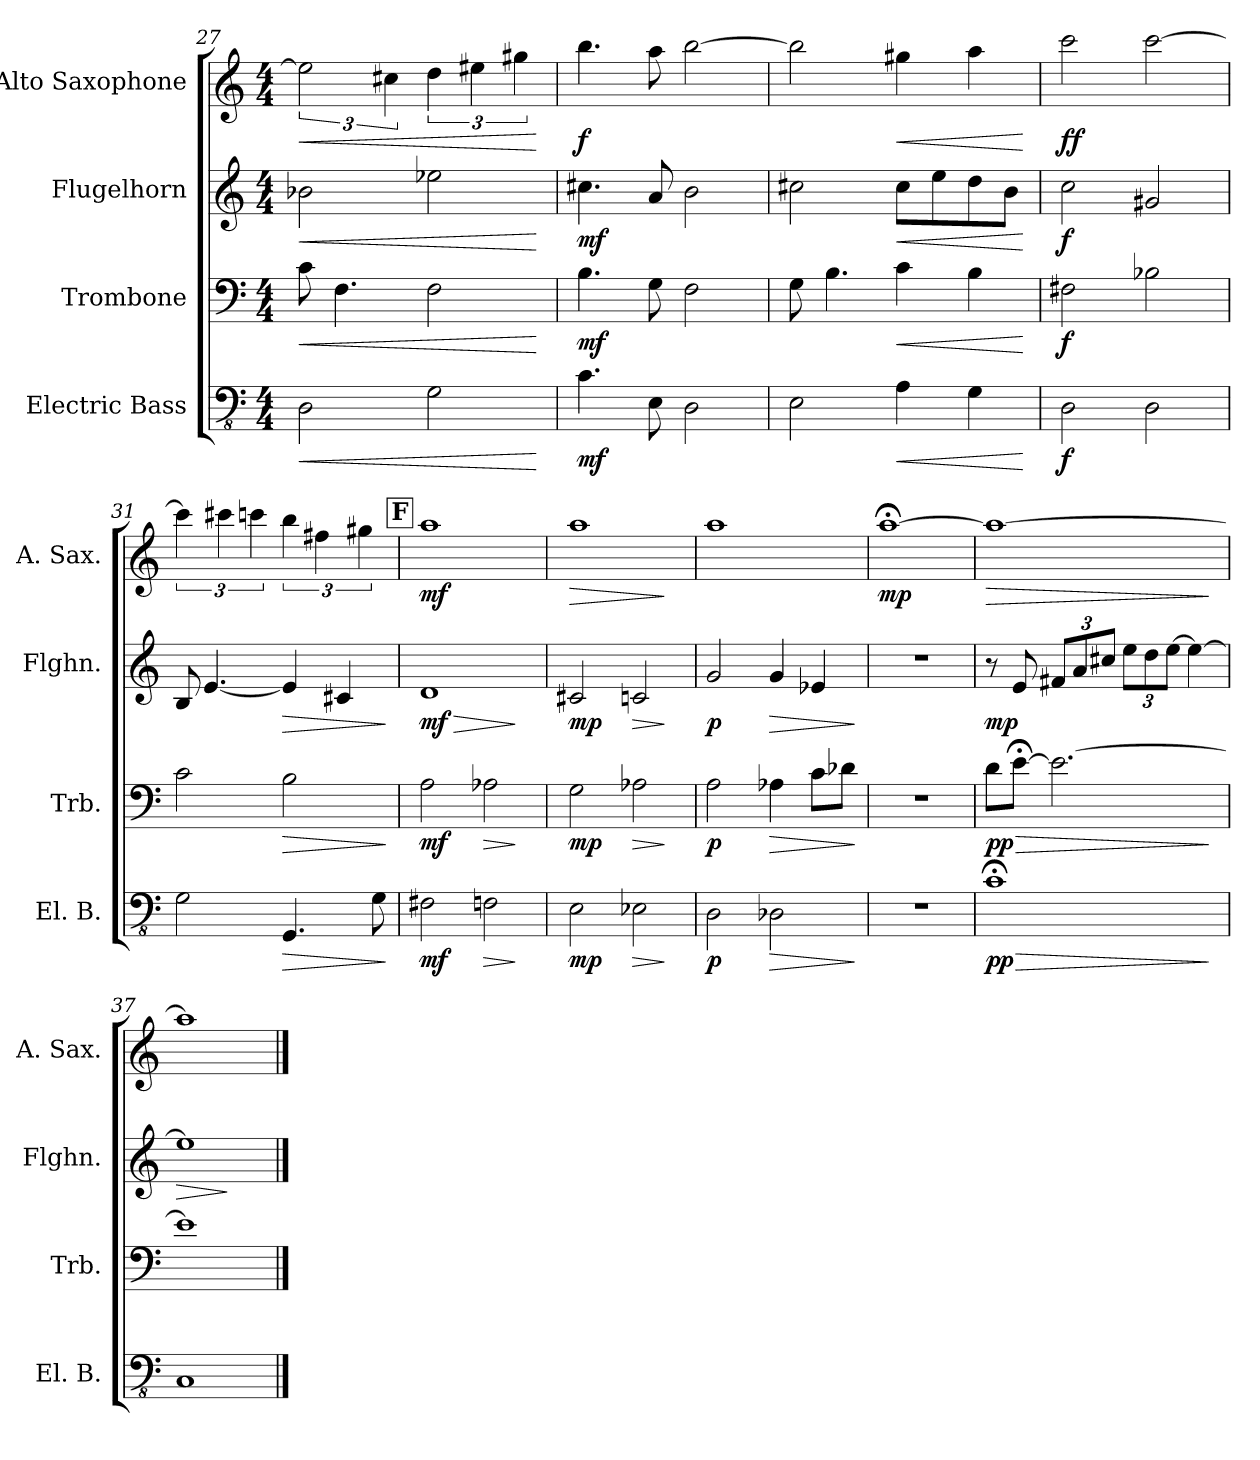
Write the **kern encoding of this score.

**kern	**dynam	**kern	**dynam	**kern	**dynam	**kern	**dynam
*part4	*part4	*part3	*part3	*part2	*part2	*part1	*part1
*staff4	*staff4	*staff3	*staff3	*staff2	*staff2	*staff1	*staff1
*I"Electric Bass	*	*I"Trombone	*	*I"Flugelhorn	*	*I"Alto Saxophone	*
*I'El. B.	*	*I'Trb.	*	*I'Flghn.	*	*I'A. Sax.	*
*clefFv4	*	*clefF4	*	*clefG2	*	*clefG2	*
*	*	*	*	*ITrd1c2	*	*ITrd5c9	*
*k[]	*	*k[]	*	*k[b-e-]	*	*k[b-e-a-]	*
*M4/4	*	*M4/4	*	*M4/4	*	*M4/4	*
=27	=27	=27	=27	=27	=27	=27	=27
!	!LO:HP:b	!	!LO:HP:b	!	!LO:HP:b	!	!LO:HP:b
2DD\	<	8c\	<	2a-X\	<	3g\]	<
.	.	4.F\	.	.	.	.	.
.	.	.	.	.	.	6en\	.
2GG\	.	2F\	.	2dd-X\	.	6f\	.
.	.	.	.	.	.	6g#X\	.
.	.	.	.	.	.	6bn\	.
.	[	.	[	.	[	.	[
=28	=28	=28	=28	=28	=28	=28	=28
!	!LO:DY:b	!	!LO:DY:b	!	!LO:DY:b	!	!LO:DY:b
4.C\	mf	4.B\	mf	4.bn\	mf	4.dd\	f
8EE\	.	8G\	.	8g/	.	8cc\	.
2DD\	.	2F\	.	2a\	.	[2dd\	.
=29	=29	=29	=29	=29	=29	=29	=29
2EE\	.	8G\	.	2bn\	.	2dd\]	.
.	.	4.B\	.	.	.	.	.
!	!LO:HP:b	!	!LO:HP:b	!	!LO:HP:b	!	!LO:HP:b
4AA\	<	4c\	<	8b\L	<	4bn\	<
.	.	.	.	8dd\	.	.	.
4GG\	.	4B\	.	8cc\	.	4cc\	.
.	.	.	.	8a\J	.	.	.
.	[	.	[	.	[	.	[
=30	=30	=30	=30	=30	=30	=30	=30
!	!LO:DY:b	!	!LO:DY:b	!	!LO:DY:b	!	!LO:DY:b
2DD\	f	2F#X\	f	2b-\	f	2ee-\	ff
2DD\	.	2B-X\	.	2f#X/	.	[2ee-\	.
!!LO:PB:g=z
=31	=31	=31	=31	=31	=31	=31	=31
2GG\	.	2c\	.	8A/	.	6ee-\]	.
.	.	.	.	[4.d/	.	.	.
.	.	.	.	.	.	6een\	.
.	.	.	.	.	.	6ee-X\	.
!	!LO:HP:b	!	!LO:HP:b	!	!LO:HP:b	!	!
4.GGG/	>	2B\	>	4d/]	>	6dd\	.
.	.	.	.	.	.	6an\	.
.	.	.	.	4Bn/	.	.	.
.	.	.	.	.	.	6bn\	.
8GG\	.	.	.	.	.	.	.
.	]	.	]	.	]	.	.
!!LO:REH:place=s1:a:B:fs=14:t=F
=32	=32	=32	=32	=32	=32	=32	=32
!	!LO:DY:b	!	!LO:DY:b	!	!LO:HP:b	!	!
!	!	!	!	!	!LO:DY:n=1:b	!	!LO:DY:b
2FF#X\	mf	2A\	mf	1c	> mf	1cc	mf
!	!LO:HP:b	!	!LO:HP:b	!	!	!	!
2FFn\	>	2A-X\	>	.	.	.	.
.	]	.	]	.	]	.	.
=33	=33	=33	=33	=33	=33	=33	=33
!	!LO:DY:b	!	!LO:DY:b	!	!LO:DY:b	!	!LO:HP:b
2EE\	mp	2G\	mp	2Bn/	mp	1cc	>
!	!LO:HP:b	!	!LO:HP:b	!	!LO:HP:b	!	!
2EE-X\	>	2A-X\	>	2B-X/	>	.	.
.	]	.	]	.	]	.	]
=34	=34	=34	=34	=34	=34	=34	=34
!	!LO:DY:b	!	!LO:DY:b	!	!LO:DY:b	!	!
2DD\	p	2A\	p	2f/	p	1cc	.
!	!LO:HP:b	!	!LO:HP:b	!	!LO:HP:b	!	!
2DD-X\	>	4A-X\	>	4f/	>	.	.
.	.	8c\L	.	4d-X/	.	.	.
.	.	8d-X\J	.	.	.	.	.
.	]	.	]	.	]	.	.
=35	=35	=35	=35	=35	=35	=35	=35
!	!	!	!	!	!	!	!LO:DY:b
1r	.	1r	.	1r	.	[1cc;<	mp
=36	=36	=36	=36	=36	=36	=36	=36
!	!LO:HP:b	!	!LO:HP:b	!	!	!	!LO:HP:b
!	!LO:DY:n=1:b	!	!LO:DY:n=1:b	!	!LO:DY:b	!	!
1C;<	> pp	8d\L	> pp	8r	mp	1cc_	>
.	.	[8e;<\J	.	8d/	.	.	.
*	*	*	*	*Xbrackettup	*	*	*
.	.	2.e\_	.	12en/L	.	.	.
.	.	.	.	12g/	.	.	.
.	.	.	.	12bn/J	.	.	.
.	.	.	.	12dd\L	.	.	.
.	.	.	.	12cc\	.	.	.
.	.	.	.	[12dd\J	.	.	.
.	.	.	.	4dd\_	.	.	.
.	]	.	]	.	.	.	]
=37	=37	=37	=37	=37	=37	=37	=37
!	!	!	!	!	!LO:HP:b	!	!
1CC	.	1e]	.	1dd]	>	1cc]	.
.	.	.	.	.	]	.	.
==	==	==	==	==	==	==	==
*-	*-	*-	*-	*-	*-	*-	*-
